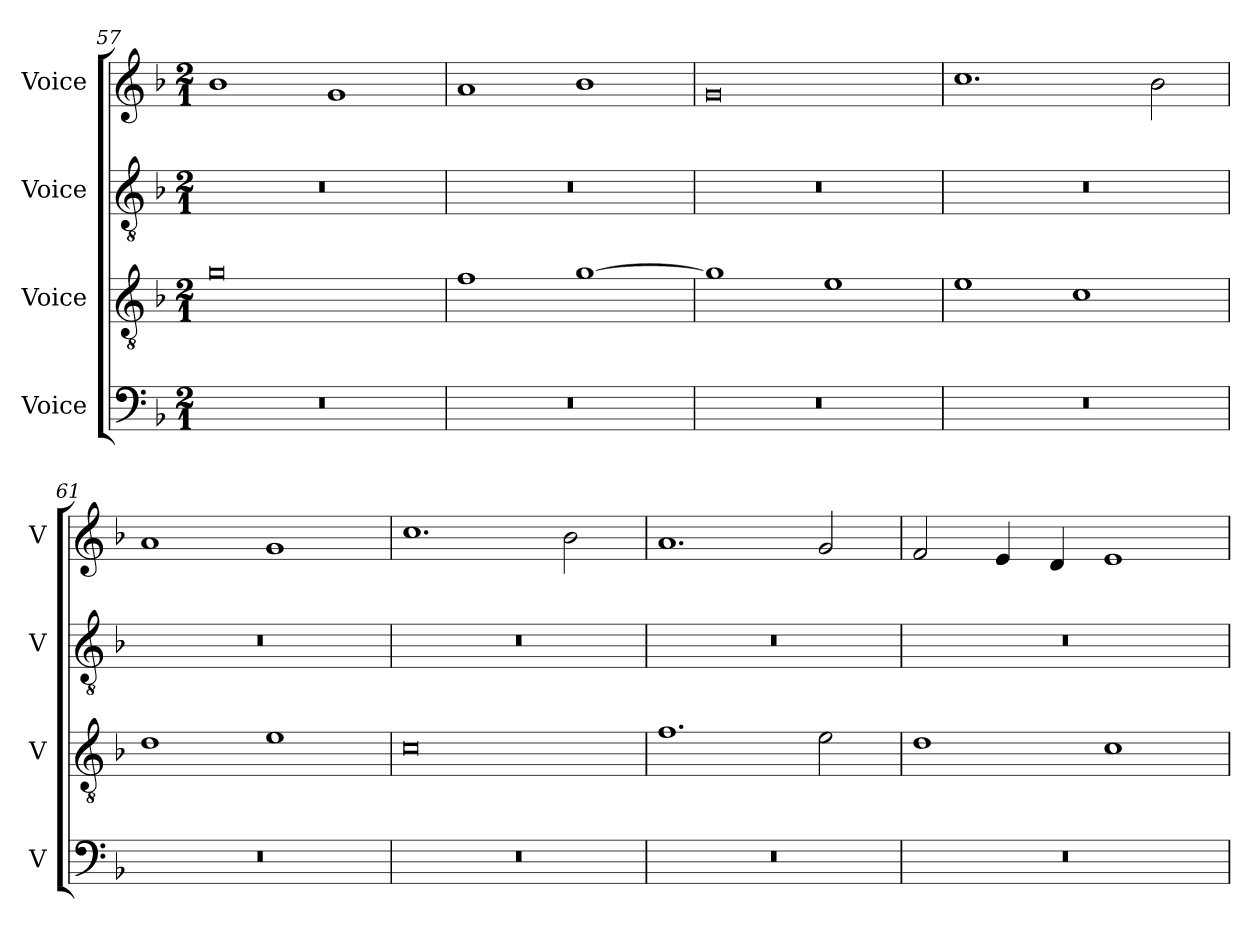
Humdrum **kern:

**kern	**kern	**kern	**kern
*part4	*part3	*part2	*part1
*staff4	*staff3	*staff2	*staff1
*I"Voice	*I"Voice	*I"Voice	*I"Voice
*I'V	*I'V	*I'V	*I'V
*clefF4	*clefGv2	*clefGv2	*clefG2
*k[b-]	*k[b-]	*k[b-]	*k[b-]
*M2/1	*M2/1	*M2/1	*M2/1
=57	=57	=57	=57
0r	0g	0r	1b-
.	.	.	1g
=58	=58	=58	=58
0r	1f	0r	1a
.	[1g	.	1b-
=59	=59	=59	=59
0r	1g]	0r	0g
.	1e	.	.
=60	=60	=60	=60
0r	1e	0r	1.cc
.	1c	.	.
.	.	.	2b-\
!!LO:LB:g=z
=61	=61	=61	=61
0r	1d	0r	1a
.	1e	.	1g
=62	=62	=62	=62
0r	0c	0r	1.cc
.	.	.	2b-\
=63	=63	=63	=63
0r	1.f	0r	1.a
.	2e\	.	2g/
=64	=64	=64	=64
0r	1d	0r	2f/
.	.	.	4e/
.	.	.	4d/
.	1c	.	1e
=	=	=	=
*-	*-	*-	*-
